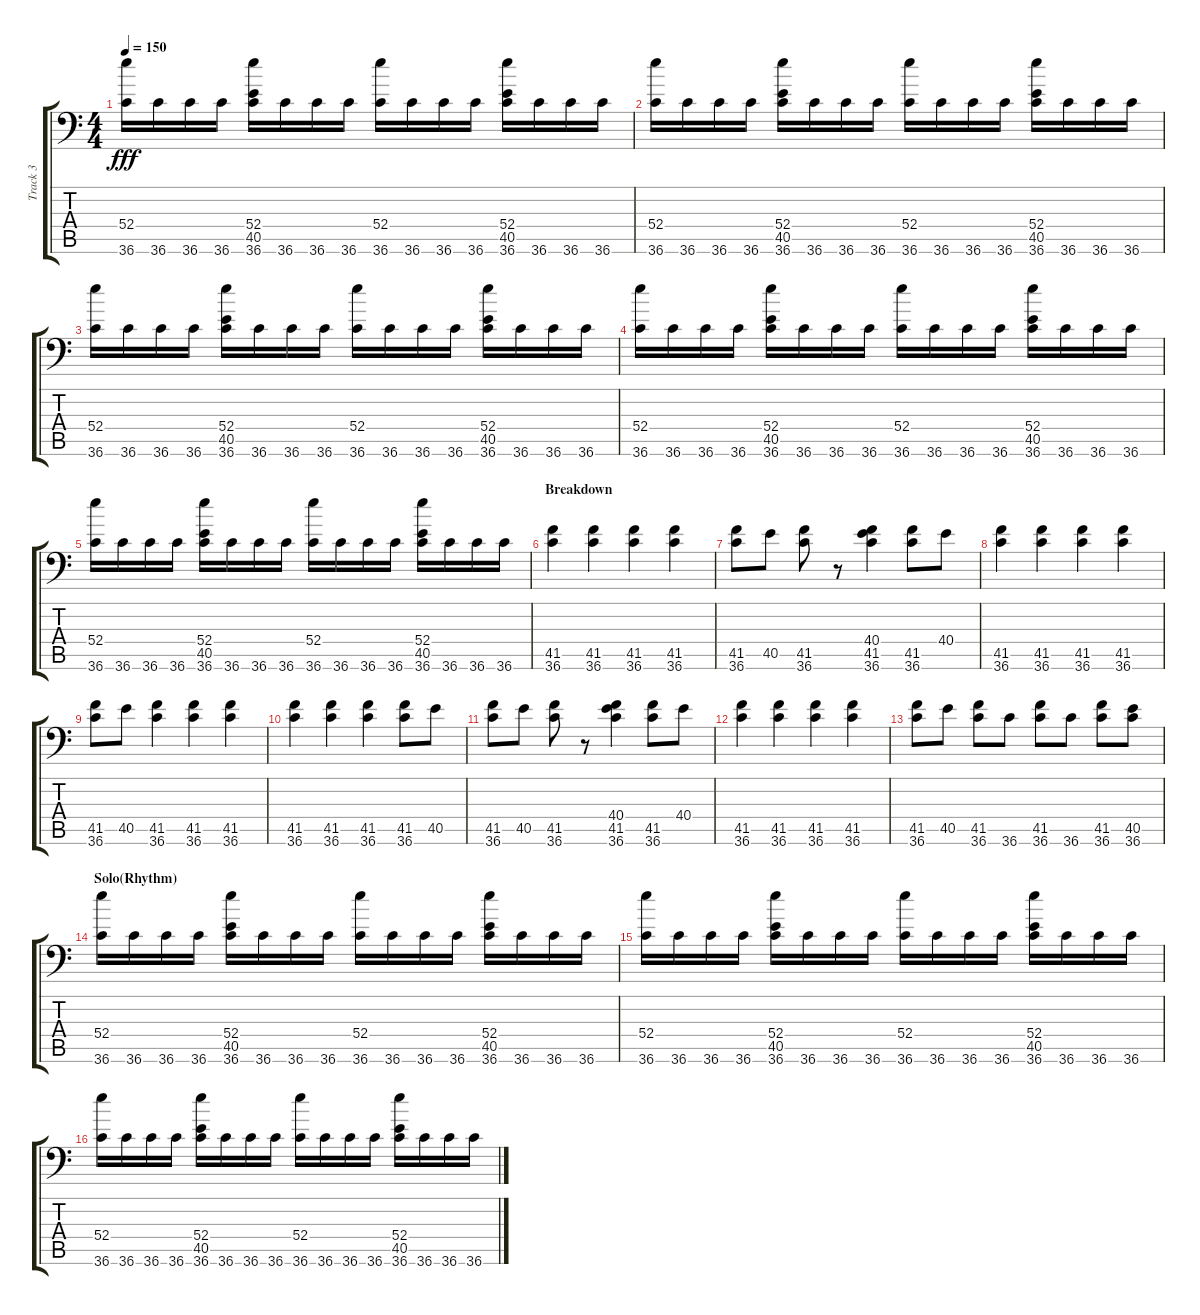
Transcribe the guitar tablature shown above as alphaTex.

\track ("Track 3" "Track 3") {instrument acousticgrandpiano}
\staff {score tabs}
\tuning (C-1 C-1 C-1 C-1 C-1 C-1) {hide}
\ts (4 4)
\tempo 150
\clef f4
\ks c
(52.4 36.6).16{dy fff} 36.6.16 36.6.16 36.6.16 (52.4 40.5 36.6).16 36.6.16 36.6.16 36.6.16 (52.4 36.6).16 36.6.16 36.6.16 36.6.16 (52.4 40.5 36.6).16 36.6.16 36.6.16 36.6.16 |
(52.4 36.6).16 36.6.16 36.6.16 36.6.16 (52.4 40.5 36.6).16 36.6.16 36.6.16 36.6.16 (52.4 36.6).16 36.6.16 36.6.16 36.6.16 (52.4 40.5 36.6).16 36.6.16 36.6.16 36.6.16 |
(52.4 36.6).16 36.6.16 36.6.16 36.6.16 (52.4 40.5 36.6).16 36.6.16 36.6.16 36.6.16 (52.4 36.6).16 36.6.16 36.6.16 36.6.16 (52.4 40.5 36.6).16 36.6.16 36.6.16 36.6.16 |
(52.4 36.6).16 36.6.16 36.6.16 36.6.16 (52.4 40.5 36.6).16 36.6.16 36.6.16 36.6.16 (52.4 36.6).16 36.6.16 36.6.16 36.6.16 (52.4 40.5 36.6).16 36.6.16 36.6.16 36.6.16 |
(52.4 36.6).16 36.6.16 36.6.16 36.6.16 (52.4 40.5 36.6).16 36.6.16 36.6.16 36.6.16 (52.4 36.6).16 36.6.16 36.6.16 36.6.16 (52.4 40.5 36.6).16 36.6.16 36.6.16 36.6.16 |
\section ("" "Breakdown")
(41.5 36.6).4 (41.5 36.6).4 (41.5 36.6).4 (41.5 36.6).4 |
(41.5 36.6).8 40.5.8 (41.5 36.6).8 r.8 (40.4 41.5 36.6).4 (41.5 36.6).8 40.4.8 |
(41.5 36.6).4 (41.5 36.6).4 (41.5 36.6).4 (41.5 36.6).4 |
(41.5 36.6).8 40.5.8 (41.5 36.6).4 (41.5 36.6).4 (41.5 36.6).4 |
(41.5 36.6).4 (41.5 36.6).4 (41.5 36.6).4 (41.5 36.6).8 40.5.8 |
(41.5 36.6).8 40.5.8 (41.5 36.6).8 r.8 (40.4 41.5 36.6).4 (41.5 36.6).8 40.4.8 |
(41.5 36.6).4 (41.5 36.6).4 (41.5 36.6).4 (41.5 36.6).4 |
(41.5 36.6).8 40.5.8 (41.5 36.6).8 36.6.8 (41.5 36.6).8 36.6.8 (41.5 36.6).8 (40.5 36.6).8 |
\section ("" "Solo(Rhythm)")
(52.4 36.6).16 36.6.16 36.6.16 36.6.16 (52.4 40.5 36.6).16 36.6.16 36.6.16 36.6.16 (52.4 36.6).16 36.6.16 36.6.16 36.6.16 (52.4 40.5 36.6).16 36.6.16 36.6.16 36.6.16 |
(52.4 36.6).16 36.6.16 36.6.16 36.6.16 (52.4 40.5 36.6).16 36.6.16 36.6.16 36.6.16 (52.4 36.6).16 36.6.16 36.6.16 36.6.16 (52.4 40.5 36.6).16 36.6.16 36.6.16 36.6.16 |
(52.4 36.6).16 36.6.16 36.6.16 36.6.16 (52.4 40.5 36.6).16 36.6.16 36.6.16 36.6.16 (52.4 36.6).16 36.6.16 36.6.16 36.6.16 (52.4 40.5 36.6).16 36.6.16 36.6.16 36.6.16
